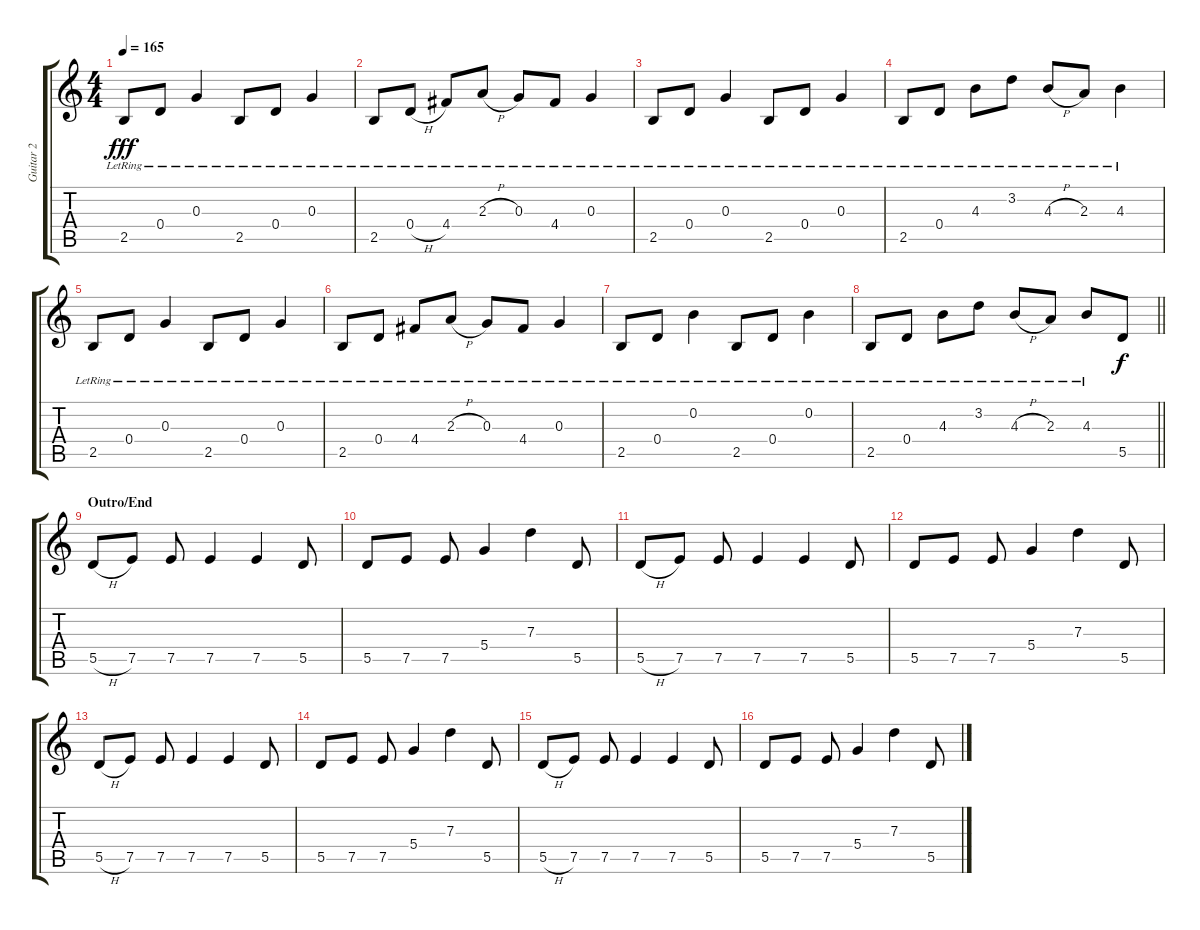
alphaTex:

\track ("Guitar 2" "Guitar 2") {instrument electricguitarclean}
\staff {score tabs}
\tuning (E4 B3 G3 D3 A2 E2) {hide}
\ts (4 4)
\tempo 165
\clef g2
\ks c
2.5{lr}.8{dy fff} 0.4{lr}.8 0.3{lr}.4 2.5{lr}.8 0.4{lr}.8 0.3{lr}.4 |
2.5{lr}.8 0.4{h lr}.8 4.4{lr}.8 2.3{h lr}.8 0.3{lr}.8 4.4{lr}.8 0.3{lr}.4 |
2.5{lr}.8 0.4{lr}.8 0.3{lr}.4 2.5{lr}.8 0.4{lr}.8 0.3{lr}.4 |
2.5{lr}.8 0.4{lr}.8 4.3{lr}.8 3.2{lr}.8 4.3{h lr}.8 2.3{lr}.8 4.3{lr}.4 |
2.5{lr}.8 0.4{lr}.8 0.3{lr}.4 2.5{lr}.8 0.4{lr}.8 0.3{lr}.4 |
2.5{lr}.8 0.4{lr}.8 4.4{lr}.8 2.3{h lr}.8 0.3{lr}.8 4.4{lr}.8 0.3{lr}.4 |
2.5{lr}.8 0.4{lr}.8 0.2{lr}.4 2.5{lr}.8 0.4{lr}.8 0.2{lr}.4 |
\barLineRight lightlight
2.5{lr}.8 0.4{lr}.8 4.3{lr}.8 3.2{lr}.8 4.3{h lr}.8 2.3{lr}.8 4.3{lr}.8 5.5.8{dy f instrument overdrivenguitar} |
\section ("" "Outro/End")
5.5{h}.8 7.5.8 7.5.8 7.5.4 7.5.4 5.5.8 |
5.5.8 7.5.8 7.5.8 5.4.4 7.3.4 5.5.8 |
5.5{h}.8 7.5.8 7.5.8 7.5.4 7.5.4 5.5.8 |
5.5.8 7.5.8 7.5.8 5.4.4 7.3.4 5.5.8 |
5.5{h}.8 7.5.8 7.5.8 7.5.4 7.5.4 5.5.8 |
5.5.8 7.5.8 7.5.8 5.4.4 7.3.4 5.5.8 |
5.5{h}.8 7.5.8 7.5.8 7.5.4 7.5.4 5.5.8 |
5.5.8 7.5.8 7.5.8 5.4.4 7.3.4 5.5.8
